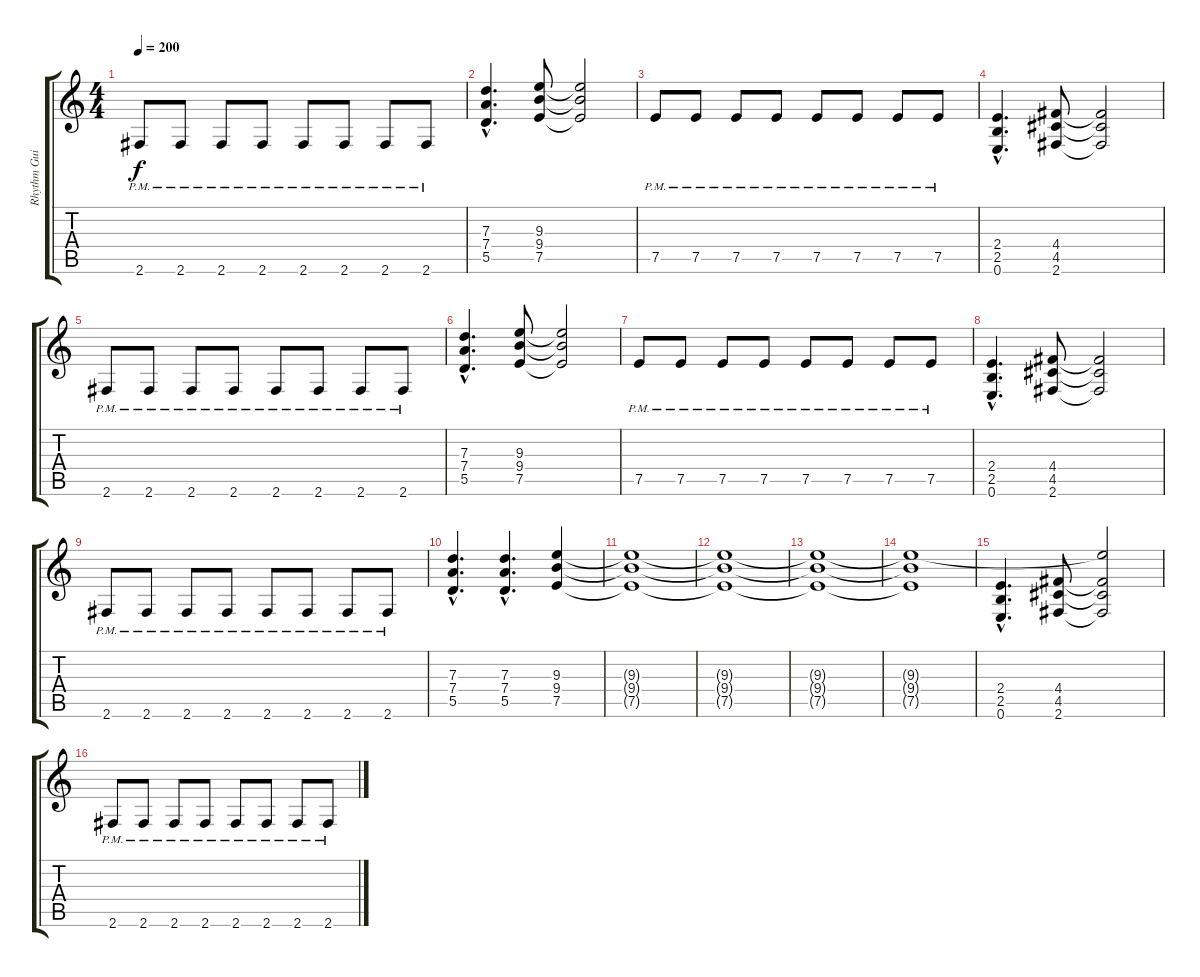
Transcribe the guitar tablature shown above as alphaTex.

\track ("Rhythm Guitar" "Rhythm Gui") {instrument distortionguitar}
\staff {score tabs}
\tuning (E4 B3 G3 D3 A2 E2) {hide}
\ts (4 4)
\tempo 200
\clef g2
\ks c
2.6{pm}.8{dy f} 2.6{pm}.8 2.6{pm}.8 2.6{pm}.8 2.6{pm}.8 2.6{pm}.8 2.6{pm}.8 2.6{pm}.8 |
(7.3{hac} 7.4{hac} 5.5{hac}).4{d} (9.3 9.4 7.5).8 (9.3{t} 9.4{t} 7.5{t}).2 |
7.5{pm}.8 7.5{pm}.8 7.5{pm}.8 7.5{pm}.8 7.5{pm}.8 7.5{pm}.8 7.5{pm}.8 7.5{pm}.8 |
(2.4{hac} 2.5{hac} 0.6{hac}).4{d} (4.4 4.5 2.6).8 (4.4{t} 4.5{t} 2.6{t}).2 |
2.6{pm}.8 2.6{pm}.8 2.6{pm}.8 2.6{pm}.8 2.6{pm}.8 2.6{pm}.8 2.6{pm}.8 2.6{pm}.8 |
(7.3{hac} 7.4{hac} 5.5{hac}).4{d} (9.3 9.4 7.5).8 (9.3{t} 9.4{t} 7.5{t}).2 |
7.5{pm}.8 7.5{pm}.8 7.5{pm}.8 7.5{pm}.8 7.5{pm}.8 7.5{pm}.8 7.5{pm}.8 7.5{pm}.8 |
(2.4{hac} 2.5{hac} 0.6{hac}).4{d} (4.4 4.5 2.6).8 (4.4{t} 4.5{t} 2.6{t}).2 |
2.6{pm}.8 2.6{pm}.8 2.6{pm}.8 2.6{pm}.8 2.6{pm}.8 2.6{pm}.8 2.6{pm}.8 2.6{pm}.8 |
(7.3{hac} 7.4{hac} 5.5{hac}).4{d} (7.3{hac} 7.4{hac} 5.5{hac}).4{d} (9.3 9.4 7.5).4 |
(9.3{t} 9.4{t} 7.5{t}).1 |
(9.3{t} 9.4{t} 7.5{t}).1 |
(9.3{t} 9.4{t} 7.5{t}).1 |
(9.3{t} 9.4{t} 7.5{t}).1 |
(2.4{hac} 2.5{hac} 0.6{hac}).4{d} (4.4 4.5 2.6).8 (9.3{t} 4.4{t} 4.5{t} 2.6{t}).2 |
2.6{pm}.8 2.6{pm}.8 2.6{pm}.8 2.6{pm}.8 2.6{pm}.8 2.6{pm}.8 2.6{pm}.8 2.6{pm}.8
